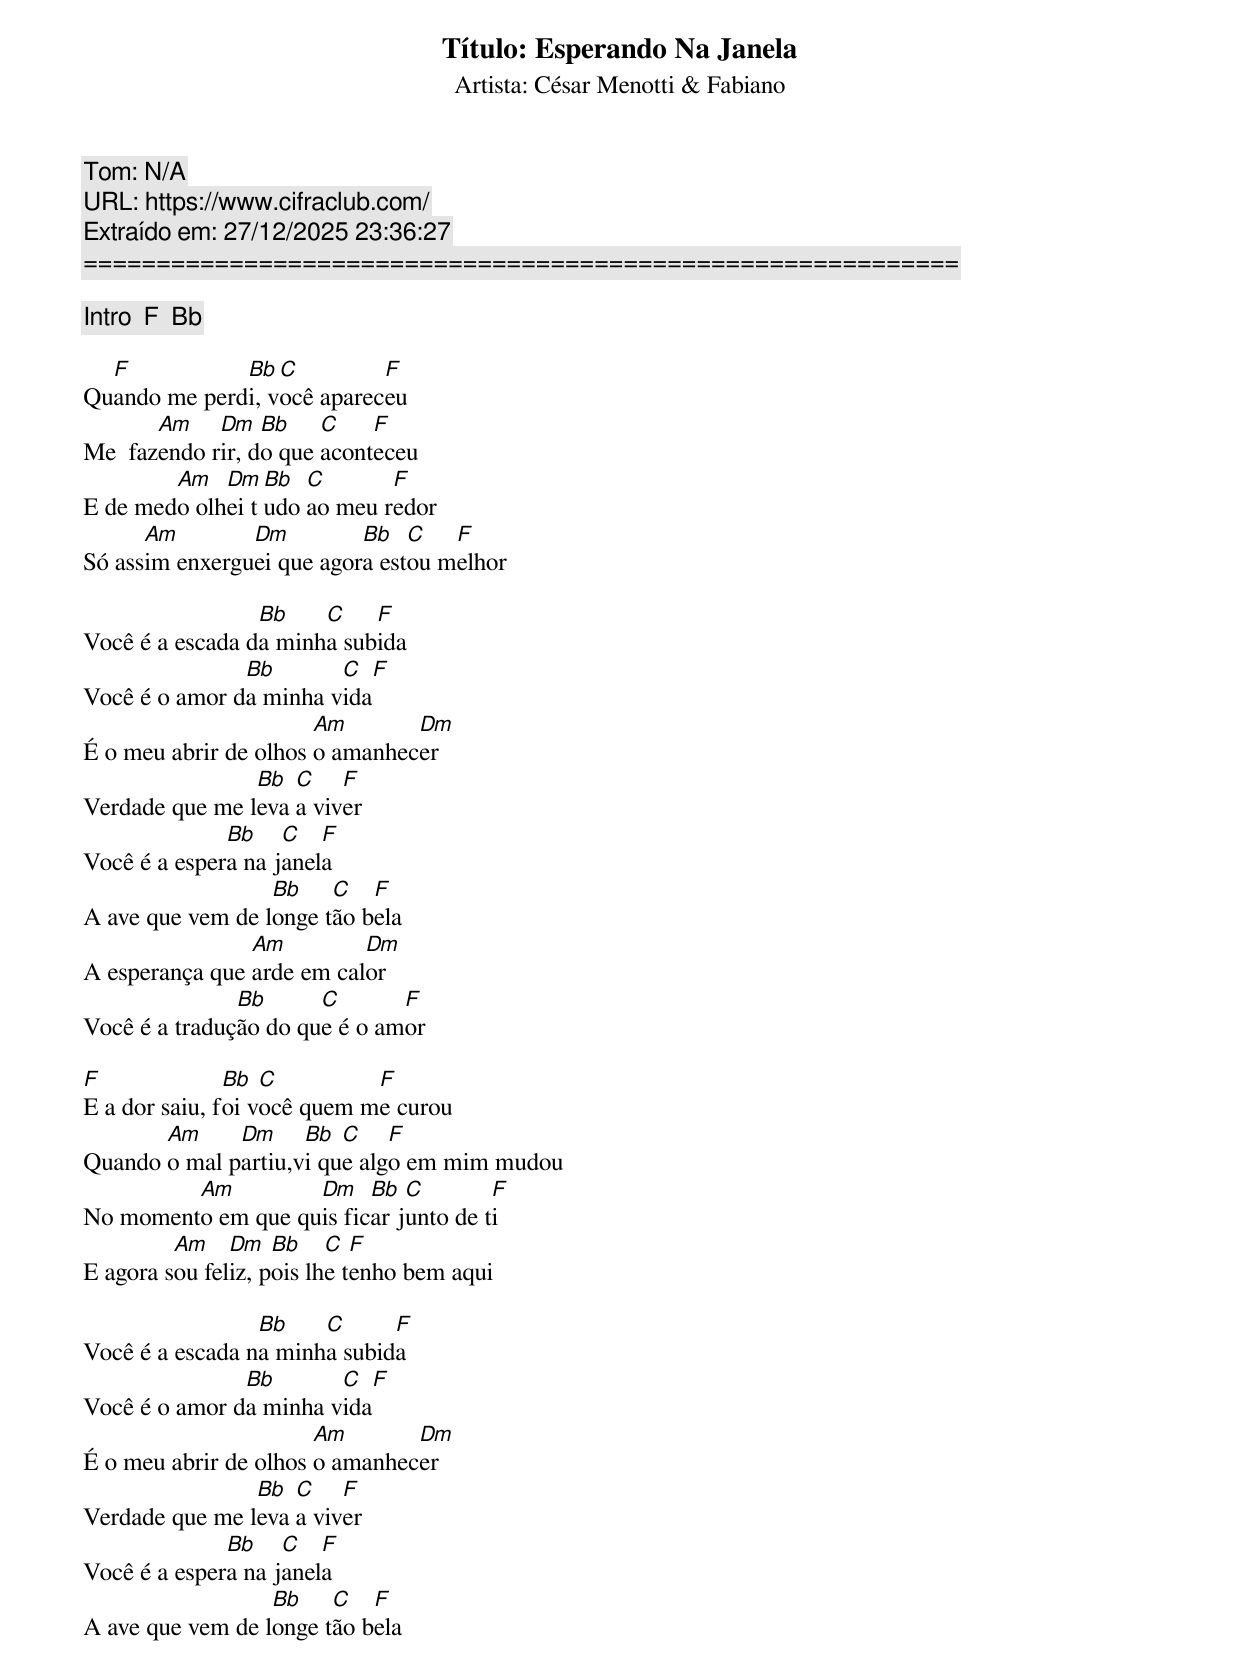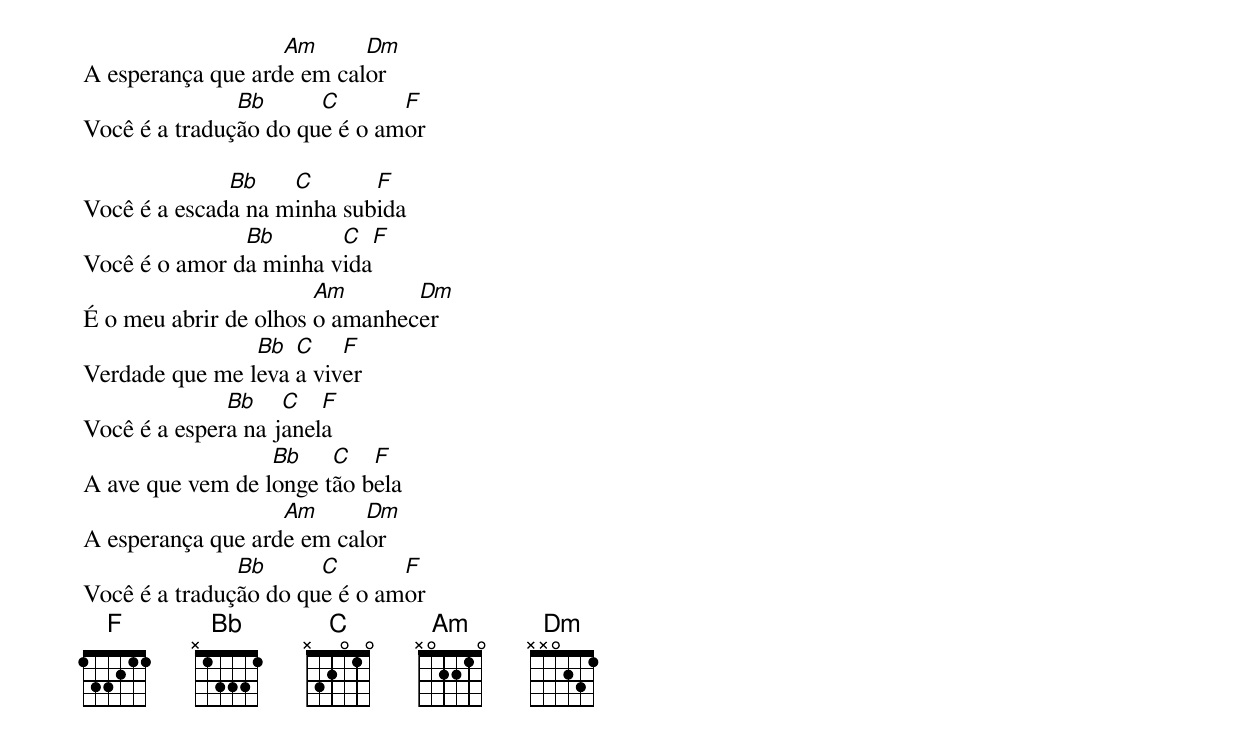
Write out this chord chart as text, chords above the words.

Título: Esperando Na Janela
Artista: César Menotti & Fabiano
Tom: N/A
URL: https://www.cifraclub.com/
Extraído em: 27/12/2025 23:36:27
============================================================

[Intro]  F  Bb

  F           Bb  C         F
Quando me perdi, você apareceu
       Am    Dm   Bb    C    F
Me  fazendo rir, do que aconteceu
        Am   Dm  Bb  C       F
E de medo olhei tudo ao meu redor
      Am        Dm         Bb   C   F
Só assim enxerguei que agora estou melhor

                 Bb    C    F
Você é a escada da minha subida
               Bb       C   F
Você é o amor da minha vida
                       Am       Dm
É o meu abrir de olhos o amanhecer
                Bb  C    F
Verdade que me leva a viver
              Bb    C   F
Você é a espera na janela
                  Bb    C   F
A ave que vem de longe tão bela
                Am         Dm
A esperança que arde em calor
               Bb      C       F
Você é a tradução do que é o amor

F              Bb  C         F
E a dor saiu, foi você quem me curou
       Am     Dm     Bb  C    F
Quando o mal partiu,vi que algo em mim mudou
         Am         Dm    Bb  C        F
No momento em que quis ficar junto de ti
         Am    Dm   Bb    C  F
E agora sou feliz, pois lhe tenho bem aqui

                 Bb    C      F
Você é a escada na minha subida
               Bb       C   F
Você é o amor da minha vida
                       Am       Dm
É o meu abrir de olhos o amanhecer
                Bb  C    F
Verdade que me leva a viver
              Bb    C   F
Você é a espera na janela
                  Bb    C   F
A ave que vem de longe tão bela
                   Am      Dm
A esperança que arde em calor
               Bb      C       F
Você é a tradução do que é o amor

              Bb    C       F
Você é a escada na minha subida
               Bb       C   F
Você é o amor da minha vida
                       Am       Dm
É o meu abrir de olhos o amanhecer
                Bb  C    F
Verdade que me leva a viver
              Bb    C   F
Você é a espera na janela
                  Bb    C   F
A ave que vem de longe tão bela
                   Am      Dm
A esperança que arde em calor
               Bb      C       F
Você é a tradução do que é o amor
